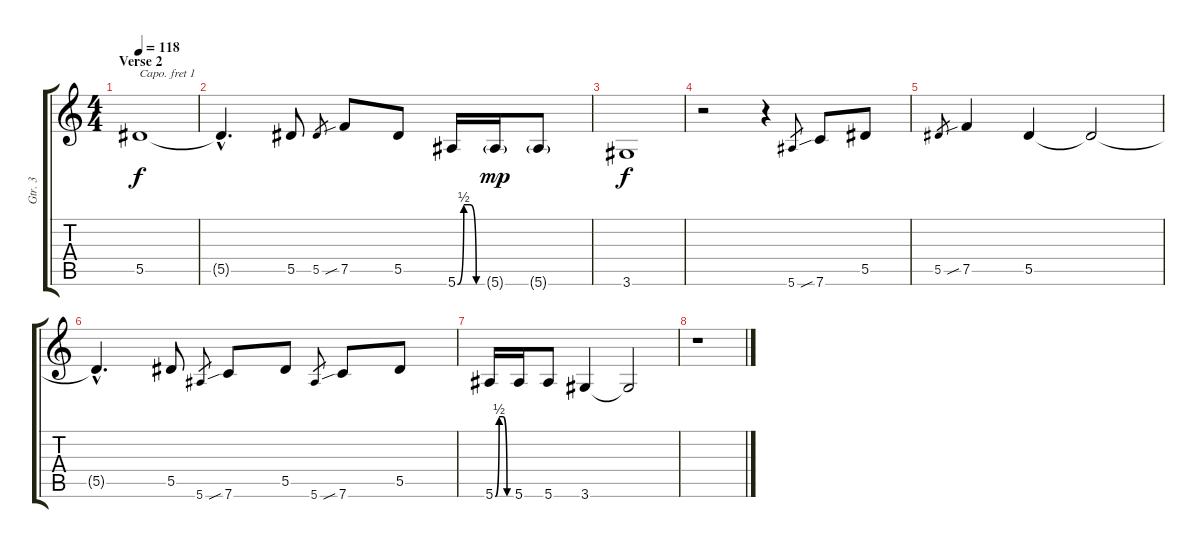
\track ("Gtr. 3" "Gtr. 3") {instrument electricguitarclean}
\staff {score tabs}
\capo 1
\tuning (E4 B3 G3 D3 A2 E2) {hide}
\ts (4 4)
\section ("" "Verse 2")
\tempo 118
\clef g2
\ks c
5.5{t}.1{dy f} |
5.5{hac t}.4{d} 5.5.8 5.5.8{gr} 7.5{sib}.8 5.5.8 5.6{be (custom 0 0 15 2 30 2 45 0 60 0)}.16 5.6{g}.16{dy mp} 5.6{g}.8 |
3.6.1{dy f} |
r.2 r.4 5.6.8{gr} 7.6{sib}.8 5.5.8 |
5.5.8{gr} 7.5{sib}.4 5.5.4 5.5{t}.2 |
5.5{hac t}.4{d} 5.5.8 5.6.8{gr} 7.6{sib}.8 5.5.8 5.6.8{gr} 7.6{sib}.8 5.5.8 |
5.6{be (custom 0 0 15 2 30 2 45 0 60 0)}.16 5.6.16 5.6.8 3.6.4 3.6{t}.2 |
r.1
